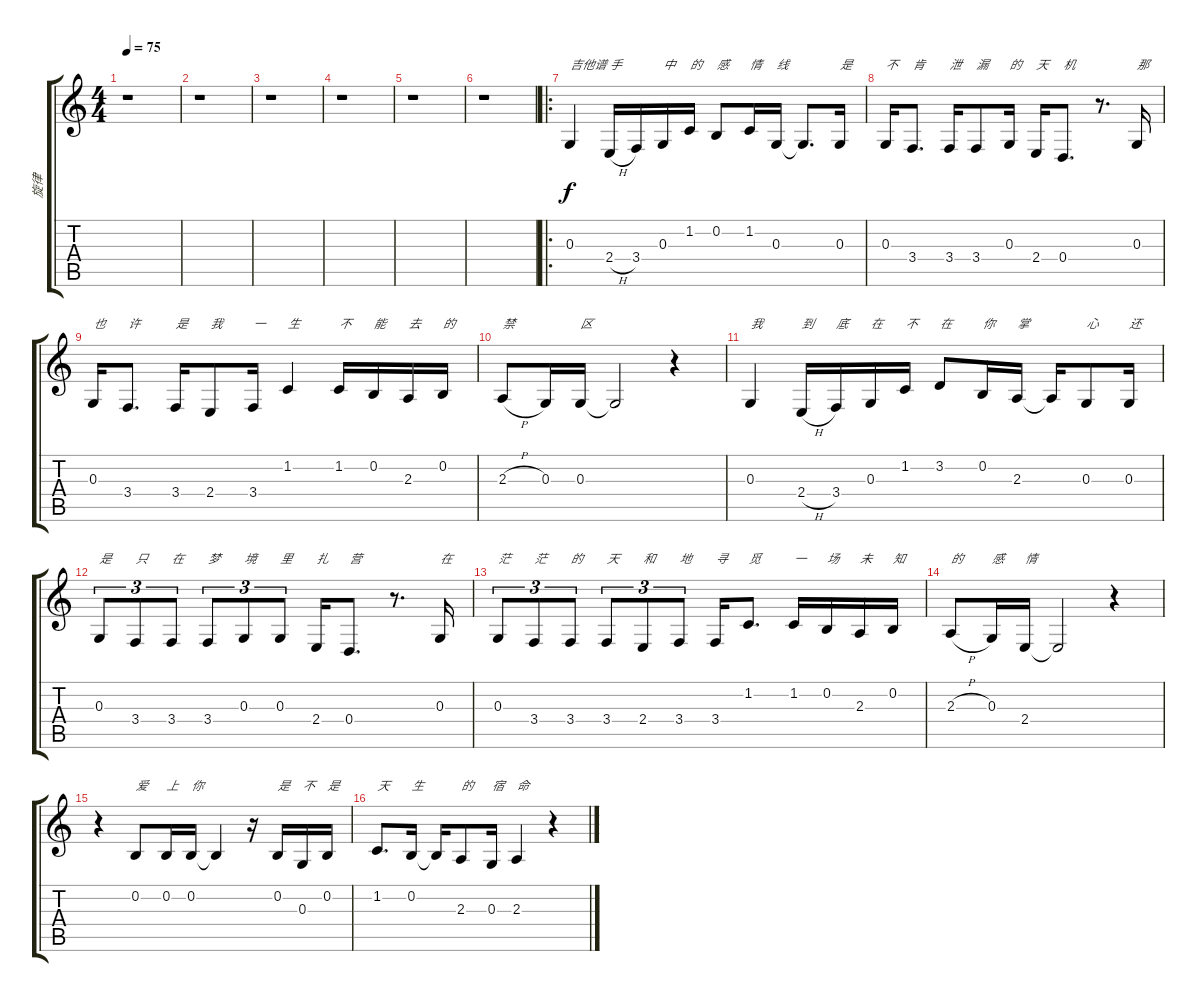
\track ("旋律" "旋律") {instrument acousticgrandpiano}
\staff {score tabs}
\tuning (E4 B3 G3 D3 A2 E2) {hide}
\ts (4 4)
\tempo 75
\clef g2
\ks c
r.1{dy f instrument acousticgrandpiano} |
r.1 |
r.1 |
r.1 |
r.1 |
r.1 |
\ro
0.3.4{txt "吉他谱"} 2.4{h}.16{txt "手"} 3.4.16 0.3.16{txt "中"} 1.2.16{txt "的"} 0.2.8{txt "感"} 1.2.16{txt "情"} 0.3.16{txt "线"} 0.3{t}.8{d} 0.3.16{txt "是"} |
0.3.16{txt "不"} 3.4.8{d txt "肯"} 3.4.16{txt "泄"} 3.4.8{txt "漏"} 0.3.16{txt "的"} 2.4.16{txt "天"} 0.4.8{d txt "机"} r.8{d} 0.3.16{txt "那"} |
0.3.16{txt "也"} 3.4.8{d txt "许"} 3.4.16{txt "是"} 2.4.8{txt "我"} 3.4.16{txt "一"} 1.2.4{txt "生"} 1.2.16{txt "不"} 0.2.16{txt "能"} 2.3.16{txt "去"} 0.2.16{txt "的"} |
2.3{h}.8{txt "禁"} 0.3.16 0.3.16{txt "区"} 0.3{t}.2 r.4 |
0.3.4{txt "我"} 2.4{h}.16{txt "到"} 3.4.16{txt "底"} 0.3.16{txt "在"} 1.2.16{txt "不"} 3.2.8{txt "在"} 0.2.16{txt "你"} 2.3.16{txt "掌"} 2.3{t}.16 0.3.8{txt "心"} 0.3.16{txt "还"} |
0.3.8{tu (3 2) txt "是"} 3.4.8{tu (3 2) txt "只"} 3.4.8{tu (3 2) txt "在"} 3.4.8{tu (3 2) txt "梦"} 0.3.8{tu (3 2) txt "境"} 0.3.8{tu (3 2) txt "里"} 2.4.16{txt "扎"} 0.4.8{d txt "营"} r.8{d} 0.3.16{txt "在"} |
0.3.8{tu (3 2) txt "茫"} 3.4.8{tu (3 2) txt "茫"} 3.4.8{tu (3 2) txt "的"} 3.4.8{tu (3 2) txt "天"} 2.4.8{tu (3 2) txt "和"} 3.4.8{tu (3 2) txt "地"} 3.4.16{txt "寻"} 1.2.8{d txt "觅"} 1.2.16{txt "一"} 0.2.16{txt "场"} 2.3.16{txt "未"} 0.2.16{txt "知"} |
2.3{h}.8{txt "的"} 0.3.16{txt "感"} 2.4.16{txt "情"} 2.4{t}.2 r.4 |
r.4 0.2.8{txt "爱"} 0.2.16{txt "上"} 0.2.16{txt "你"} 0.2{t}.4 r.16 0.2.16{txt "是"} 0.3.16{txt "不"} 0.2.16{txt "是"} |
1.2.8{d txt "天"} 0.2.16{txt "生"} 0.2{t}.16 2.3.8{txt "的"} 0.3.16{txt "宿"} 2.3.4{txt "命"} r.4
